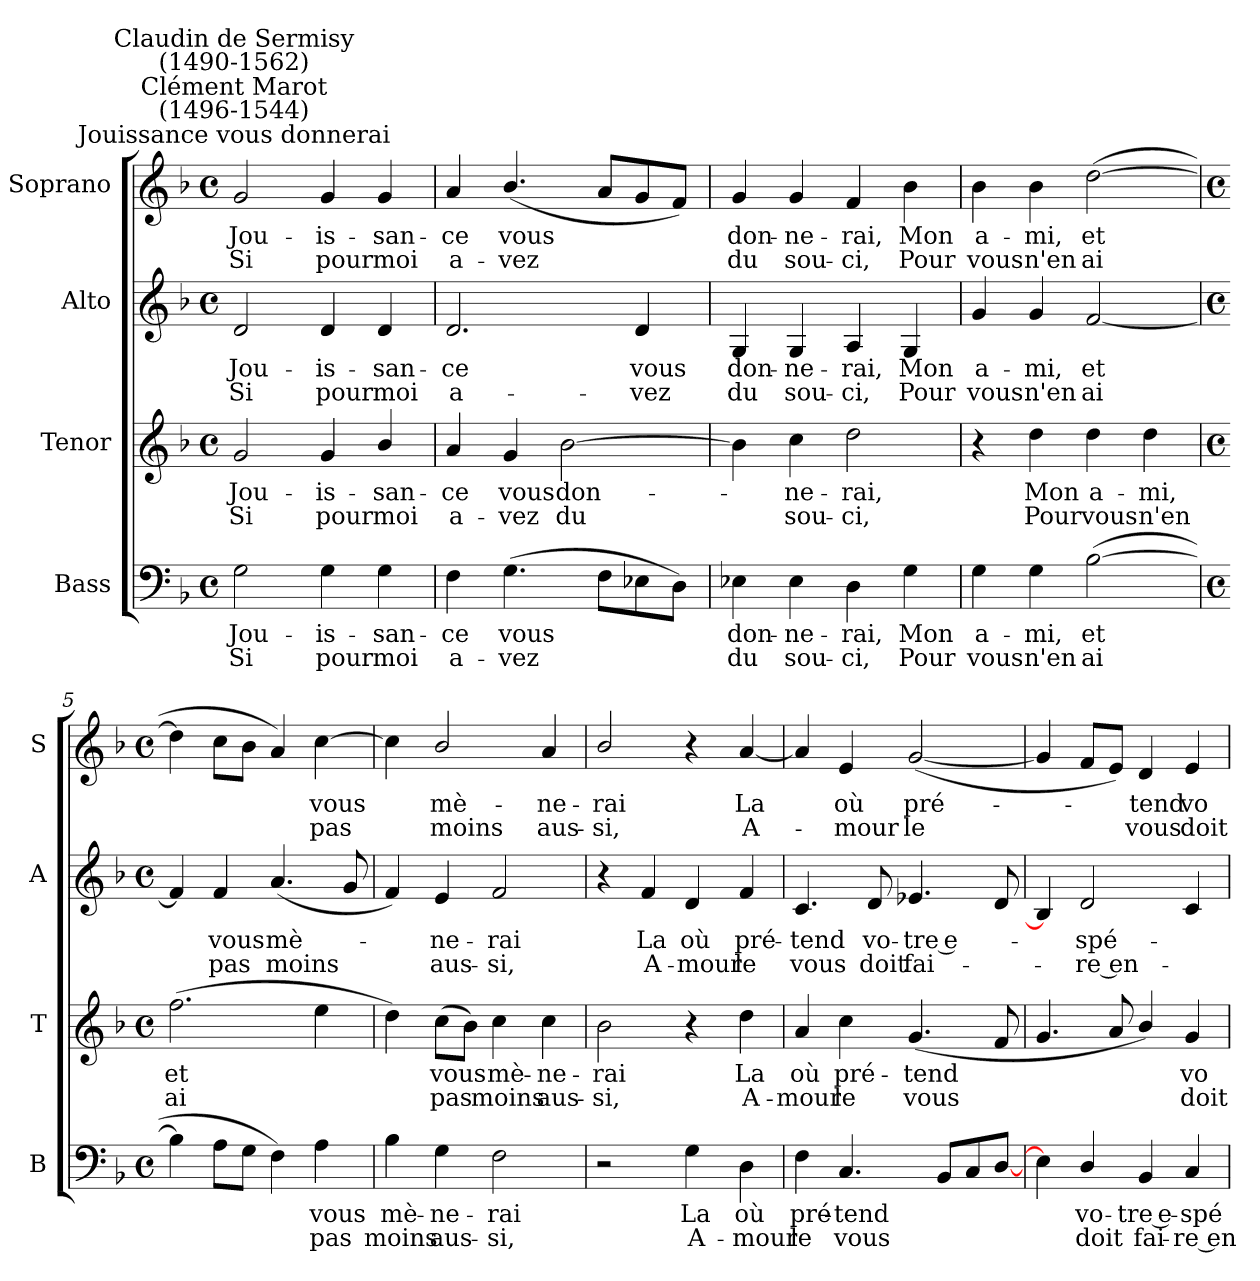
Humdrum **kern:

**kern	**text	**text	**kern	**text	**text	**kern	**text	**text	**kern	**text	**text
*part4	*part4	*part4	*part3	*part3	*part3	*part2	*part2	*part2	*part1	*part1	*part1
*staff4	*staff4	*staff4	*staff3	*staff3	*staff3	*staff2	*staff2	*staff2	*staff1	*staff1	*staff1
*I"Bass	*	*	*I"Tenor	*	*	*I"Alto	*	*	*I"Soprano	*	*
*I'B	*	*	*I'T	*	*	*I'A	*	*	*I'S	*	*
*clefF4	*	*	*clefG2	*	*	*clefG2	*	*	*clefG2	*	*
*k[b-]	*	*	*k[b-]	*	*	*k[b-]	*	*	*k[b-]	*	*
*F:	*	*	*F:	*	*	*F:	*	*	*F:	*	*
*M4/4	*	*	*M4/4	*	*	*M4/4	*	*	*M4/4	*	*
*met(c)	*	*	*met(c)	*	*	*met(c)	*	*	*met(c)	*	*
=1	=1	=1	=1	=1	=1	=1	=1	=1	=1	=1	=1
!	!	!	!	!	!	!	!	!	!LO:TX:a:cj:t=Jouissance vous donnerai	!	!
!	!	!	!	!	!	!	!	!	!LO:TX:a:cj:t=Clément Marot\n(1496-1544)	!	!
!	!	!	!	!	!	!	!	!	!LO:TX:a:cj:t=Claudin de Sermisy\n(1490-1562)	!	!
!	!LO:LY:b	!LO:LY:b	!	!LO:LY:b	!LO:LY:b	!	!LO:LY:b	!LO:LY:b	!	!LO:LY:b	!LO:LY:b
2G	Jou-	-Si	2g	Jou-	-Si	2d	Jou-	-Si	2g	Jou-	-Si
!	!LO:LY:b	!LO:LY:b	!	!LO:LY:b	!LO:LY:b	!	!LO:LY:b	!LO:LY:b	!	!LO:LY:b	!LO:LY:b
4G	is-	-pour	4g	is-	-pour	4d	is-	-pour	4g	is-	-pour
!	!LO:LY:b	!LO:LY:b	!	!LO:LY:b	!LO:LY:b	!	!LO:LY:b	!LO:LY:b	!	!LO:LY:b	!LO:LY:b
4G	san-	-moi	4b-/	san-	-moi	4d	san-	-moi	4g	san-	-moi
=2	=2	=2	=2	=2	=2	=2	=2	=2	=2	=2	=2
!	!LO:LY:b	!LO:LY:b	!	!LO:LY:b	!LO:LY:b	!	!LO:LY:b	!LO:LY:b	!	!LO:LY:b	!LO:LY:b
4F	ce	a-	4a	ce	a-	2.d	ce	a-	4a	ce	a-
!	!LO:LY:b	!LO:LY:b	!	!LO:LY:b	!LO:LY:b	!	!	!	!	!LO:LY:b	!LO:LY:b
(>4.G	-vous	vez	4g	-vous	vez	.	.	.	(<4.b-/	-vous	vez
!	!	!	!	!LO:LY:b	!LO:LY:b	!	!	!	!	!	!
.	.	.	[2b-	don-	-du	.	.	.	.	.	.
8FL	.	.	.	.	.	.	.	.	8aL	.	.
!	!	!	!	!	!	!	!LO:LY:b	!LO:LY:b	!	!	!
8E-X	.	.	.	.	.	4d	-vous	vez	8g	.	.
8DJ)	.	.	.	.	.	.	.	.	8fJ)	.	.
=3	=3	=3	=3	=3	=3	=3	=3	=3	=3	=3	=3
!	!LO:LY:b	!LO:LY:b	!	!	!	!	!LO:LY:b	!LO:LY:b	!	!LO:LY:b	!LO:LY:b
4E-X	don-	-du	4b-]	.	.	4G	don-	-du	4g	don-	-du
!	!LO:LY:b	!LO:LY:b	!	!LO:LY:b	!LO:LY:b	!	!LO:LY:b	!LO:LY:b	!	!LO:LY:b	!LO:LY:b
4E-	ne-	-sou-	4cc	ne-	-sou-	4G	ne-	-sou-	4g	ne-	-sou-
!	!LO:LY:b	!LO:LY:b	!	!LO:LY:b	!LO:LY:b	!	!LO:LY:b	!LO:LY:b	!	!LO:LY:b	!LO:LY:b
4D	-rai,	ci,	2dd	-rai,	ci,	4A	-rai,	ci,	4f	-rai,	ci,
!	!LO:LY:b	!LO:LY:b	!	!	!	!	!LO:LY:b	!LO:LY:b	!	!LO:LY:b	!LO:LY:b
4G	Mon	Pour	.	.	.	4G	Mon	Pour	4b-	Mon	Pour
=4	=4	=4	=4	=4	=4	=4	=4	=4	=4	=4	=4
!	!LO:LY:b	!LO:LY:b	!	!	!	!	!LO:LY:b	!LO:LY:b	!	!LO:LY:b	!LO:LY:b
4G	a-	-vous	4r	.	.	4g	a-	-vous	4b-	a-	-vous
!	!LO:LY:b	!LO:LY:b	!	!LO:LY:b	!LO:LY:b	!	!LO:LY:b	!LO:LY:b	!	!LO:LY:b	!LO:LY:b
4G	mi,	n'en	4dd	Mon	Pour	4g	mi,	n'en	4b-	mi,	n'en
!	!LO:LY:b	!LO:LY:b	!	!LO:LY:b	!LO:LY:b	!	!LO:LY:b	!LO:LY:b	!	!LO:LY:b	!LO:LY:b
(>[2B-	et	ai	4dd	a-	-vous	[2f	et	ai	(>[2dd	et	ai
!	!	!	!	!LO:LY:b	!LO:LY:b	!	!	!	!	!	!
.	.	.	4dd	mi,	n'en	.	.	.	.	.	.
!!LO:LB:g=z
=5	=5	=5	=5	=5	=5	=5	=5	=5	=5	=5	=5
*M4/4	*	*	*M4/4	*	*	*M4/4	*	*	*M4/4	*	*
*met(c)	*	*	*met(c)	*	*	*met(c)	*	*	*met(c)	*	*
!	!	!	!	!LO:LY:b	!LO:LY:b	!	!	!	!	!	!
4B-]	.	.	(>2.ff	et	ai	4f]	.	.	4dd]	.	.
!	!	!	!	!	!	!	!LO:LY:b	!LO:LY:b	!	!	!
8AL	.	.	.	.	.	4f	vous	pas	8ccL	.	.
8GJ	.	.	.	.	.	.	.	.	8b-J	.	.
!	!	!	!	!	!	!	!LO:LY:b	!LO:LY:b	!	!	!
4F)	.	.	.	.	.	(<4.a	mè-	moins	4a/)	.	.
!	!LO:LY:b	!LO:LY:b	!	!	!	!	!	!	!	!LO:LY:b	!LO:LY:b
4A	vous	pas	4ee	.	.	.	.	.	[4cc	vous	pas
.	.	.	.	.	.	8g	.	.	.	.	.
=6	=6	=6	=6	=6	=6	=6	=6	=6	=6	=6	=6
!	!LO:LY:b	!LO:LY:b	!	!	!	!	!	!	!	!	!
4B-	mè-	-moins	4dd)	.	.	4f)	.	.	4cc]	.	.
!	!LO:LY:b	!LO:LY:b	!	!LO:LY:b	!LO:LY:b	!	!LO:LY:b	!LO:LY:b	!	!LO:LY:b	!LO:LY:b
4G	ne-	-aus-	(>8ccL	vous	pas	4e	ne-	-aus-	2b-/	mè-	-moins
.	.	.	8b-J)	.	.	.	.	.	.	.	.
!	!LO:LY:b	!LO:LY:b	!	!LO:LY:b	!LO:LY:b	!	!LO:LY:b	!LO:LY:b	!	!	!
2F	-rai	si,	4cc	mè-	-moins	2f	-rai	si,	.	.	.
!	!	!	!	!LO:LY:b	!LO:LY:b	!	!	!	!	!LO:LY:b	!LO:LY:b
.	.	.	4cc	ne-	-aus-	.	.	.	4a	ne-	-aus-
=7	=7	=7	=7	=7	=7	=7	=7	=7	=7	=7	=7
!	!	!	!	!LO:LY:b	!LO:LY:b	!	!	!	!	!LO:LY:b	!LO:LY:b
2r	.	.	2b-	-rai	si,	4r	.	.	2b-/	-rai	si,
!	!	!	!	!	!	!	!LO:LY:b	!LO:LY:b	!	!	!
.	.	.	.	.	.	4f	La	A-	.	.	.
!	!LO:LY:b	!LO:LY:b	!	!	!	!	!LO:LY:b	!LO:LY:b	!	!	!
4G	La	A-	4r	.	.	4d	-où	mour	4r	.	.
!	!LO:LY:b	!LO:LY:b	!	!LO:LY:b	!LO:LY:b	!	!LO:LY:b	!LO:LY:b	!	!LO:LY:b	!LO:LY:b
4D	-où	mour	4dd	La	A-	4f	pré-	-le	[4a	La	A-
=8	=8	=8	=8	=8	=8	=8	=8	=8	=8	=8	=8
!	!LO:LY:b	!LO:LY:b	!	!LO:LY:b	!LO:LY:b	!	!LO:LY:b	!LO:LY:b	!	!	!
4F	pré-	-le	4a	-où	mour	4.c	tend	vous	4a]	.	.
!	!LO:LY:b	!LO:LY:b	!	!LO:LY:b	!LO:LY:b	!	!	!	!	!LO:LY:b	!LO:LY:b
4.C	tend	vous	4cc	pré-	-le	.	.	.	4e	-où	mour
!	!	!	!	!	!	!	!LO:LY:b	!LO:LY:b	!	!	!
.	.	.	.	.	.	8d	vo-	-doit	.	.	.
!	!	!	!	!LO:LY:b	!LO:LY:b	!	!LO:LY:b	!LO:LY:b	!	!LO:LY:b	!LO:LY:b
.	.	.	(<4.g	tend	vous	4.e-X	tre e-	fai-	(<[2g	pré-	le
8BB-L	.	.	.	.	.	.	.	.	.	.	.
8C	.	.	.	.	.	.	.	.	.	.	.
[8DJ	.	.	8f	.	.	8d	.	.	.	.	.
!!LO:LB:g=z
=9	=9	=9	=9	=9	=9	=9	=9	=9	=9	=9	=9
4E-\]	.	.	4.g	.	.	4B-]	.	.	4g]	.	.
!	!LO:LY:b	!LO:LY:b	!	!	!	!	!LO:LY:b	!LO:LY:b	!	!	!
4D/	vo-	-doit	.	.	.	2d	spé-	re en-	8fL	.	.
.	.	.	8a	.	.	.	.	.	8eJ)	.	.
!	!LO:LY:b	!LO:LY:b	!	!	!	!	!	!	!	!LO:LY:b	!LO:LY:b
4BB-	tre e-	-fai-	4b-/)	.	.	.	.	.	4d	tend	vous
!	!LO:LY:b	!LO:LY:b	!	!LO:LY:b	!LO:LY:b	!	!	!	!	!LO:LY:b	!LO:LY:b
4C	-spé-	-re en-	4g	vo-	-doit	4c	.	.	4e	vo-	-doit
=	=	=	=	=	=	=	=	=	=	=	=
*-	*-	*-	*-	*-	*-	*-	*-	*-	*-	*-	*-
